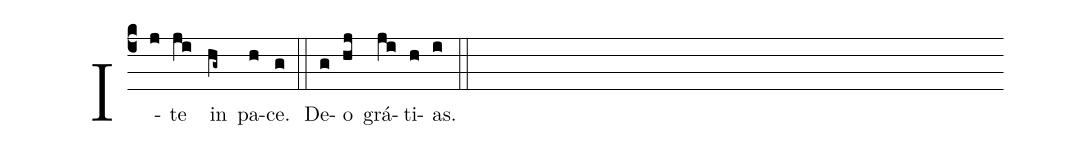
%%
(c4)I(j)te(ji) in(hg~) pa(h)ce.(g) (::)
De(g)o(hj) grá(ji)ti(h)as.(i) (::)
